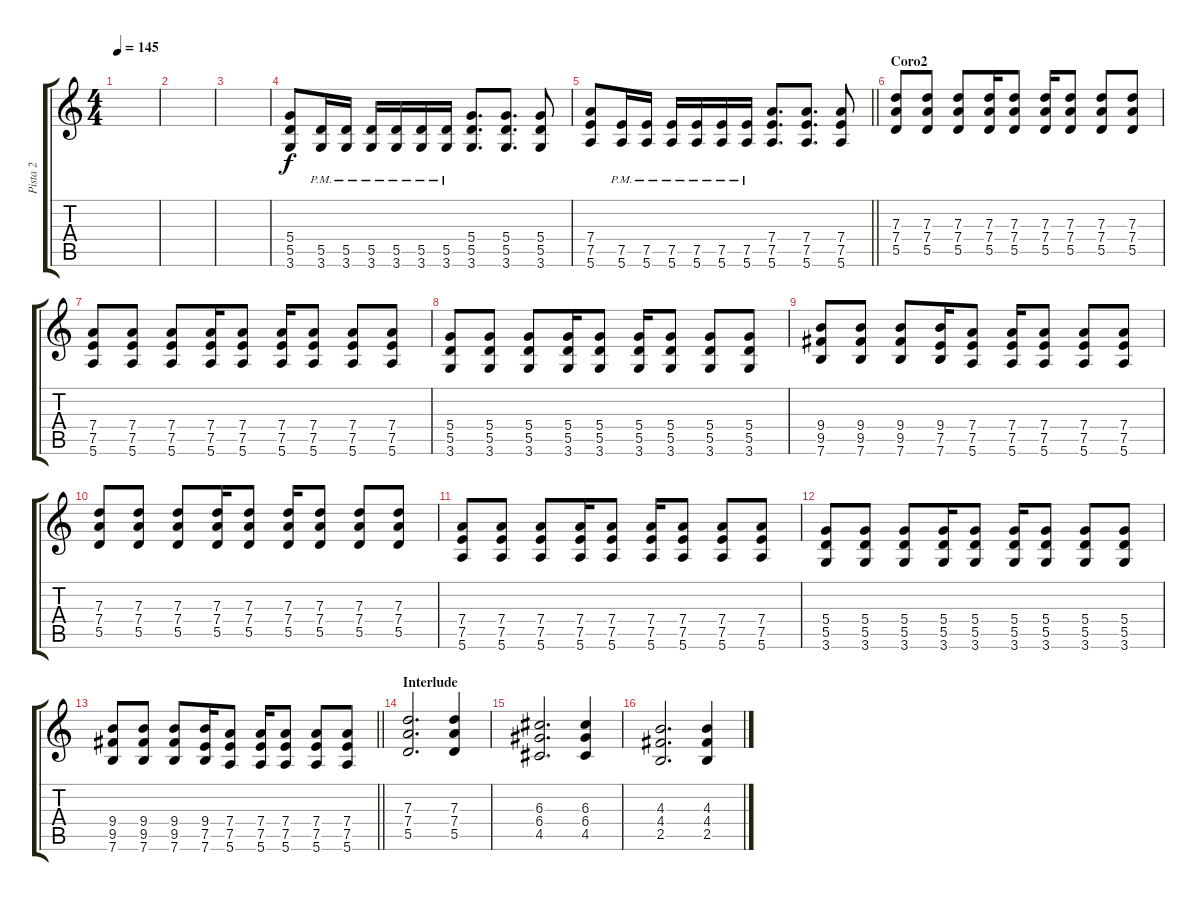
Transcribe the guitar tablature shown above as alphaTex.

\track ("Pista 2" "Pista 2") {instrument overdrivenguitar}
\staff {score tabs}
\tuning (E4 B3 G3 D3 A2 E2) {hide}
\ts (4 4)
\tempo 145
\clef g2
\ks c
|
|
|
(5.4 5.5 3.6).8{volume 13} (5.5{pm} 3.6{pm}).16 (5.5{pm} 3.6{pm}).16 (5.5{pm} 3.6{pm}).16 (5.5{pm} 3.6{pm}).16 (5.5{pm} 3.6{pm}).16 (5.5{pm} 3.6{pm}).16 (5.4 5.5 3.6).8{d} (5.4 5.5 3.6).8{d} (5.4 5.5 3.6).8 |
\barLineRight lightlight
(7.4 7.5 5.6).8 (7.5{pm} 5.6{pm}).16 (7.5{pm} 5.6{pm}).16 (7.5{pm} 5.6{pm}).16 (7.5{pm} 5.6{pm}).16 (7.5{pm} 5.6{pm}).16 (7.5{pm} 5.6{pm}).16 (7.4 7.5 5.6).8{d} (7.4 7.5 5.6).8{d} (7.4 7.5 5.6).8 |
\section ("" "Coro2")
(7.3 7.4 5.5).8 (7.3 7.4 5.5).8 (7.3 7.4 5.5).8 (7.3 7.4 5.5).16 (7.3 7.4 5.5).8 (7.3 7.4 5.5).16 (7.3 7.4 5.5).8 (7.3 7.4 5.5).8 (7.3 7.4 5.5).8 |
(7.4 7.5 5.6).8 (7.4 7.5 5.6).8 (7.4 7.5 5.6).8 (7.4 7.5 5.6).16 (7.4 7.5 5.6).8 (7.4 7.5 5.6).16 (7.4 7.5 5.6).8 (7.4 7.5 5.6).8 (7.4 7.5 5.6).8 |
(5.4 5.5 3.6).8 (5.4 5.5 3.6).8 (5.4 5.5 3.6).8 (5.4 5.5 3.6).16 (5.4 5.5 3.6).8 (5.4 5.5 3.6).16 (5.4 5.5 3.6).8 (5.4 5.5 3.6).8 (5.4 5.5 3.6).8 |
(9.4 9.5 7.6).8 (9.4 9.5 7.6).8 (9.4 9.5 7.6).8 (9.4 7.5 7.6).16 (7.4 7.5 5.6).8 (7.4 7.5 5.6).16 (7.4 7.5 5.6).8 (7.4 7.5 5.6).8 (7.4 7.5 5.6).8 |
(7.3 7.4 5.5).8 (7.3 7.4 5.5).8 (7.3 7.4 5.5).8 (7.3 7.4 5.5).16 (7.3 7.4 5.5).8 (7.3 7.4 5.5).16 (7.3 7.4 5.5).8 (7.3 7.4 5.5).8 (7.3 7.4 5.5).8 |
(7.4 7.5 5.6).8 (7.4 7.5 5.6).8 (7.4 7.5 5.6).8 (7.4 7.5 5.6).16 (7.4 7.5 5.6).8 (7.4 7.5 5.6).16 (7.4 7.5 5.6).8 (7.4 7.5 5.6).8 (7.4 7.5 5.6).8 |
(5.4 5.5 3.6).8 (5.4 5.5 3.6).8 (5.4 5.5 3.6).8 (5.4 5.5 3.6).16 (5.4 5.5 3.6).8 (5.4 5.5 3.6).16 (5.4 5.5 3.6).8 (5.4 5.5 3.6).8 (5.4 5.5 3.6).8 |
\barLineRight lightlight
(9.4 9.5 7.6).8 (9.4 9.5 7.6).8 (9.4 9.5 7.6).8 (9.4 7.5 7.6).16 (7.4 7.5 5.6).8 (7.4 7.5 5.6).16 (7.4 7.5 5.6).8 (7.4 7.5 5.6).8 (7.4 7.5 5.6).8 |
\section ("" "Interlude")
(7.3 7.4 5.5).2{d} (7.3 7.4 5.5).4 |
(6.3 6.4 4.5).2{d} (6.3 6.4 4.5).4 |
(4.3 4.4 2.5).2{d} (4.3 4.4 2.5).4
